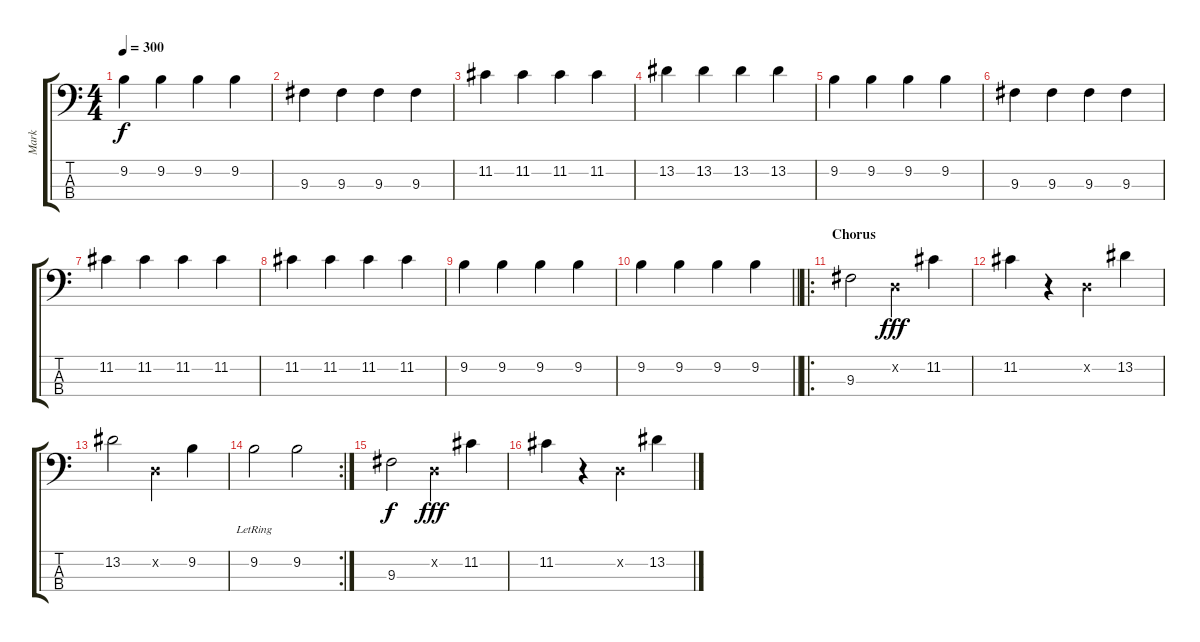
\track ("Mark" "Mark") {instrument electricbasspick}
\staff {score tabs}
\tuning (G2 D2 A1 E1) {hide}
\ts (4 4)
\tempo 300
\clef f4
\ks c
9.2.4{dy f} 9.2.4 9.2.4 9.2.4 |
9.3.4 9.3.4 9.3.4 9.3.4 |
11.2.4 11.2.4 11.2.4 11.2.4 |
13.2.4 13.2.4 13.2.4 13.2.4 |
9.2.4 9.2.4 9.2.4 9.2.4 |
9.3.4 9.3.4 9.3.4 9.3.4 |
11.2.4 11.2.4 11.2.4 11.2.4 |
11.2.4 11.2.4 11.2.4 11.2.4 |
9.2.4 9.2.4 9.2.4 9.2.4 |
\barLineRight lightlight
9.2.4 9.2.4 9.2.4 9.2.4 |
\ro
\section ("" "Chorus")
9.3.2 0.2{x}.4{dy fff} 11.2.4 |
11.2.4 r.4 0.2{x}.4 13.2.4 |
13.2.2 0.2{x}.4 9.2.4 |
\rc 2
9.2{lr}.2 9.2.2 |
9.3.2{dy f} 0.2{x}.4{dy fff} 11.2.4 |
11.2.4 r.4 0.2{x}.4 13.2.4
